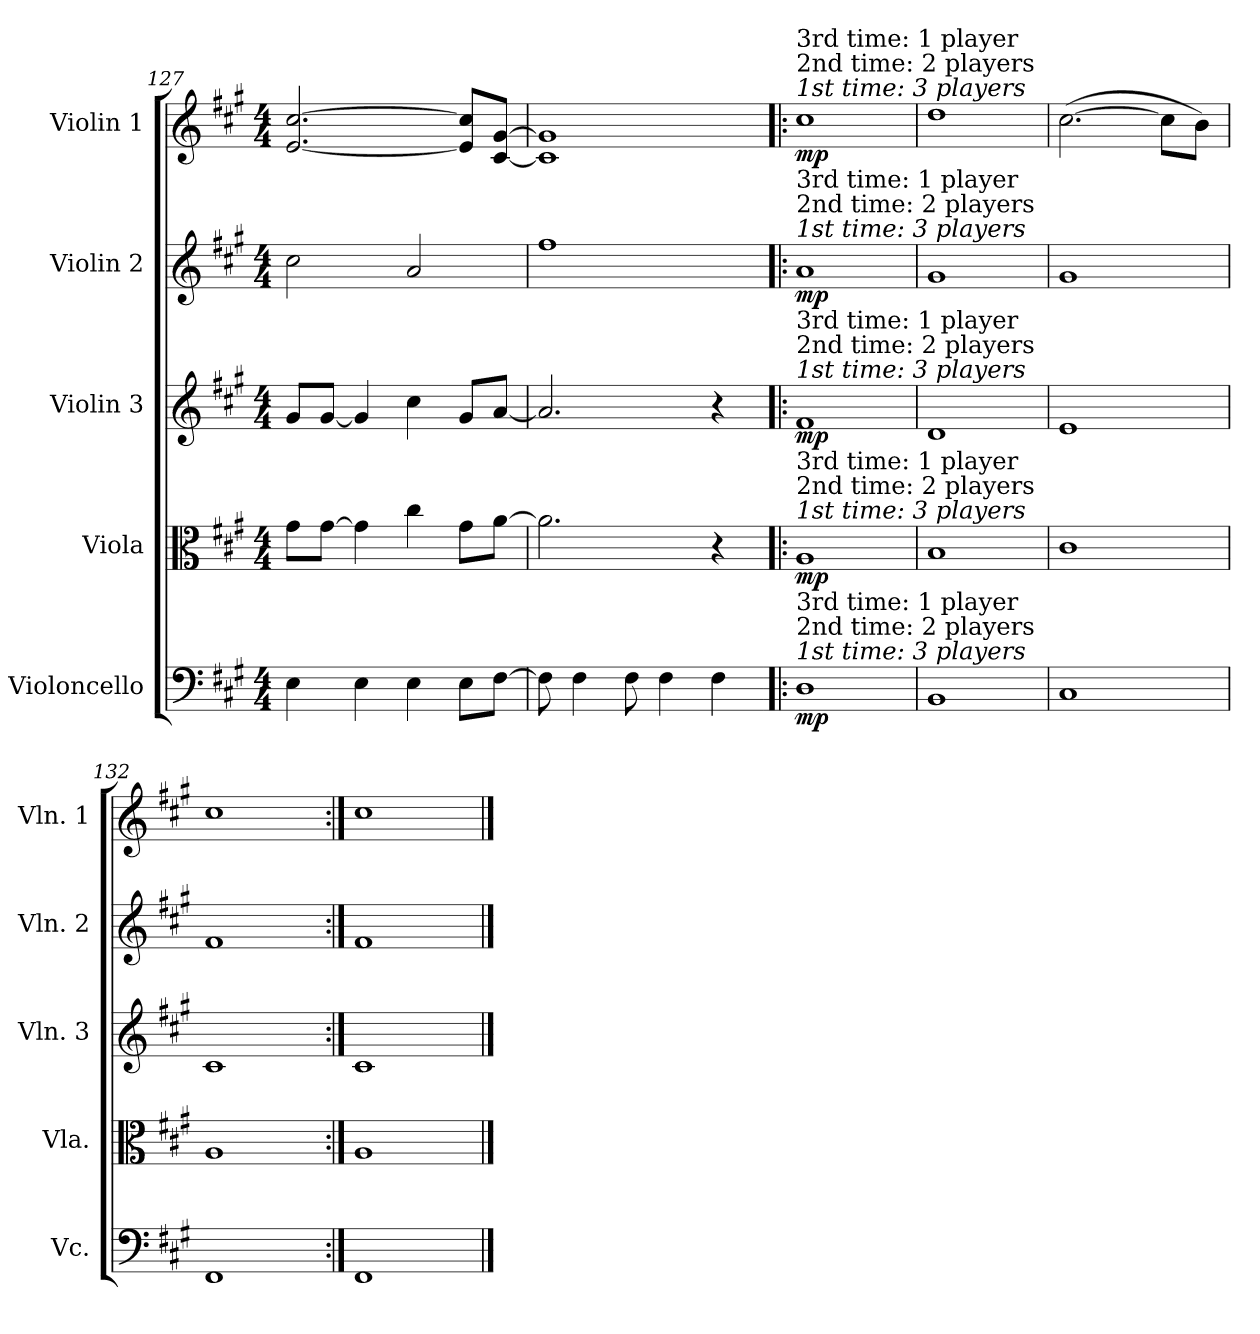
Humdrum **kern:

**kern	**dynam	**kern	**dynam	**kern	**dynam	**kern	**dynam	**kern	**dynam
*part5	*part5	*part4	*part4	*part3	*part3	*part2	*part2	*part1	*part1
*staff5	*staff5	*staff4	*staff4	*staff3	*staff3	*staff2	*staff2	*staff1	*staff1
*I"Violoncello	*	*I"Viola	*	*I"Violin 3	*	*I"Violin 2	*	*I"Violin 1	*
*I'Vc.	*	*I'Vla.	*	*I'Vln. 3	*	*I'Vln. 2	*	*I'Vln. 1	*
*clefF4	*	*clefC3	*	*clefG2	*	*clefG2	*	*clefG2	*
*k[f#c#g#]	*	*k[f#c#g#]	*	*k[f#c#g#]	*	*k[f#c#g#]	*	*k[f#c#g#]	*
*M4/4	*	*M4/4	*	*M4/4	*	*M4/4	*	*M4/4	*
=127	=127	=127	=127	=127	=127	=127	=127	=127	=127
4E\	.	8g#\L	.	8g#/L	.	2cc#\	.	[2.e/ [2.cc#/	.
.	.	[8g#\J	.	[8g#/J	.	.	.	.	.
4E\	.	4g#\]	.	4g#/]	.	.	.	.	.
4E\	.	4cc#\	.	4cc#\	.	2a/	.	.	.
8E\L	.	8g#\L	.	8g#/L	.	.	.	8e/] 8cc#/]L	.
[8F#\J	.	[8a\J	.	[8a/J	.	.	.	[8c#/ [8g#/J	.
=128	=128	=128	=128	=128	=128	=128	=128	=128	=128
8F#\]	.	2.a\]	.	2.a/]	.	1ff#	.	1c#] 1g#]	.
4F#\	.	.	.	.	.	.	.	.	.
8F#\	.	.	.	.	.	.	.	.	.
4F#\	.	.	.	.	.	.	.	.	.
4F#\	.	4r	.	4r	.	.	.	.	.
=129!|:	=129!|:	=129!|:	=129!|:	=129!|:	=129!|:	=129!|:	=129!|:	=129!|:	=129!|:
!	!	!	!	!	!	!	!	!LO:TX:a:i:t=1st time&colon; 3 players	!
!	!	!	!	!	!	!	!	!LO:TX:a:t=2nd time&colon; 2 players	!
!	!	!	!	!	!	!	!	!LO:TX:a:t=3rd time&colon; 1 player	!
!	!	!	!	!	!	!LO:TX:a:i:t=1st time&colon; 3 players	!	!	!
!	!	!	!	!	!	!LO:TX:a:t=2nd time&colon; 2 players	!	!	!
!	!	!	!	!	!	!LO:TX:a:t=3rd time&colon; 1 player	!	!	!
!	!	!	!	!LO:TX:a:i:t=1st time&colon; 3 players	!	!	!	!	!
!	!	!	!	!LO:TX:a:t=2nd time&colon; 2 players	!	!	!	!	!
!	!	!	!	!LO:TX:a:t=3rd time&colon; 1 player	!	!	!	!	!
!	!	!LO:TX:a:i:t=1st time&colon; 3 players	!	!	!	!	!	!	!
!	!	!LO:TX:a:t=2nd time&colon; 2 players	!	!	!	!	!	!	!
!	!	!LO:TX:a:t=3rd time&colon; 1 player	!	!	!	!	!	!	!
!LO:TX:a:i:t=1st time&colon; 3 players	!	!	!	!	!	!	!	!	!
!LO:TX:a:t=2nd time&colon; 2 players	!	!	!	!	!	!	!	!	!
!LO:TX:a:t=3rd time&colon; 1 player	!	!	!	!	!	!	!	!	!
!	!LO:DY:b	!	!LO:DY:b	!	!LO:DY:b	!	!LO:DY:b	!	!LO:DY:b
1D	mp	1A	mp	1f#	mp	1a	mp	1cc#	mp
=130	=130	=130	=130	=130	=130	=130	=130	=130	=130
1BB	.	1B	.	1d	.	1g#	.	1dd	.
!!LO:PB:g=z
=131	=131	=131	=131	=131	=131	=131	=131	=131	=131
1C#	.	1c#	.	1e	.	1g#	.	(>[2.cc#\	.
.	.	.	.	.	.	.	.	8cc#\L]	.
.	.	.	.	.	.	.	.	8b\J)	.
=132	=132	=132	=132	=132	=132	=132	=132	=132	=132
1FF#	.	1A	.	1c#	.	1f#	.	1cc#	.
=133:|!	=133:|!	=133:|!	=133:|!	=133:|!	=133:|!	=133:|!	=133:|!	=133:|!	=133:|!
1FF#	.	1A	.	1c#	.	1f#	.	1cc#	.
==	==	==	==	==	==	==	==	==	==
*-	*-	*-	*-	*-	*-	*-	*-	*-	*-
